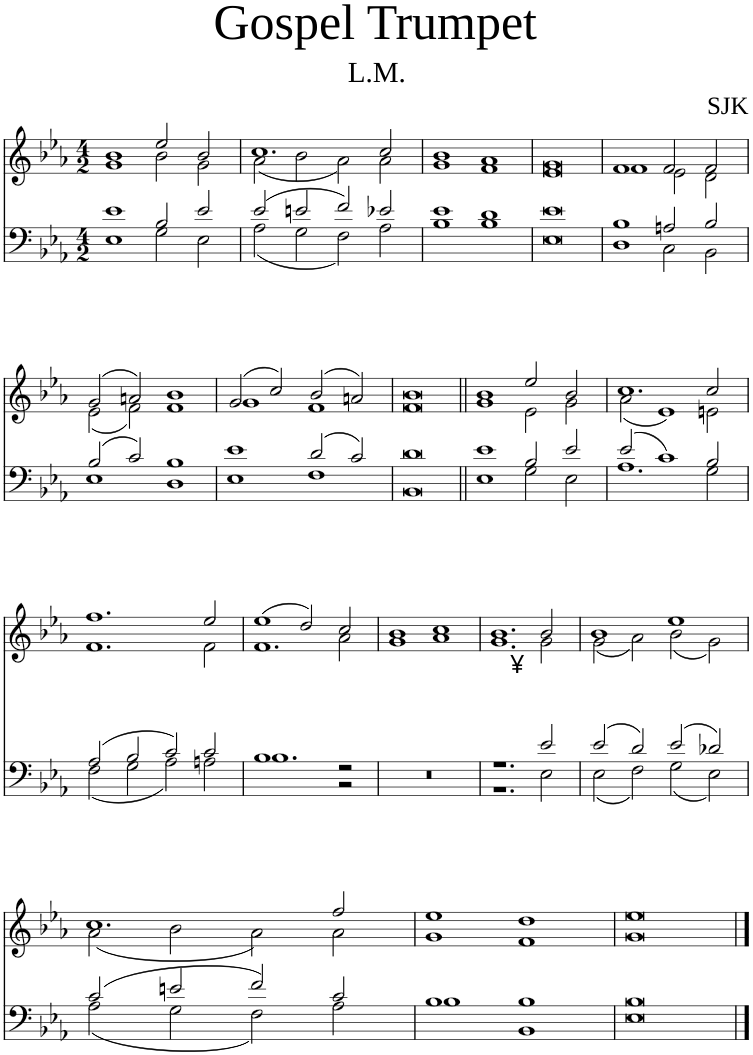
**kern	**kern
*part1	*part1
*staff2	*staff1
*I"Piano	*
*I'Pno	*
*clefF4	*clefG2
*k[b-e-a-]	*k[b-e-a-]
*M4/2	*M4/2
=1	=1
*^	*^
1e-	1E-	1b-	1g
2B-/	2G\	2ee-/	2b-\
2e-/	2E-\	2b-/	2g\
=2	=2	=2	=2
2e-/	2A-\	1.cc	(2a-\
2en/	2G\	.	2b-\
2f/	2F\	.	2a-\)
2e-X/	2A-\	2cc/	2a-\
=3	=3	=3	=3
1e-	1B-	1b-	1g
1d	1B-	1a-	1f
=4	=4	=4	=4
0e-	0E-	0g	0e-
=5	=5	=5	=5
1B-	1D	1f	1f
2An/	2C\	2f/	2e-\
2B-/	2BB-\	2f/	2d\
!!LO:LB:g=z	!!
=6	=6	=6	=6
2B-/	1E-	(2g/	(2e-\
2c/	.	2an/)	2f\)
1B-	1D	1b-	1f
=7	=7	=7	=7
1e-	1E-	(2g/	1g
.	.	2cc/)	.
2d/	1F	(2b-/	1f
2c/	.	2an/)	.
=8	=8	=8	=8
0d	0BB-	0b-	0f
=9||	=9||	=9||	=9||
1e-	1E-	1b-	1g
2B-/	2G\	2ee-/	2e-\
2e-/	2E-\	2b-/	2g\
=10	=10	=10	=10
2e-/	1.A-	1.cc	(2a-\
1c	.	.	1e-)
2B-/	2G\	2cc/	2en\
!!LO:LB:g=z	!!
=11	=11	=11	=11
2A-/	2F\	1.ff	1.f
2B-/	2G\	.	.
2c/	2A-\	.	.
2c/	2An\	2ee-/	2f\
=12	=12	=12	=12
1.B-	1.B-	(1ee-	1.f
.	.	2dd/)	.
2r	2r	2cc/	2a-\
*v	*v	*	*
=13	=13	=13
0r	1b-	1g
.	1cc	1a-
=14	=14	=14
*^	*	*
1.r	1.r	1.b-	1.g
!LO:TX:a:t=¥	!	!	!
2e-/	2E-\	2b-/	2g\
=15	=15	=15	=15
2e-/	2E-\	1b-	(2g\
2d/	2F\	.	2a-\)
2e-/	2G\	1ee-	(2b-\
2d-X/	2E-\	.	2g\)
!!LO:LB:g=z	!!
=16	=16	=16	=16
2c/	2A-\	1.cc	(2a-\
2en/	2G\	.	2b-\
2f/	2F\	.	2a-\)
2c/	2A-\	2ff/	2a-\
=17	=17	=17	=17
1B-	1B-	1ee-	1g
1B-	1BB-	1dd	1f
=18	=18	=18	=18
0B-	0E-	0ee-	0g
*v	*v	*	*
*	*v	*v
==	==
*-	*-
